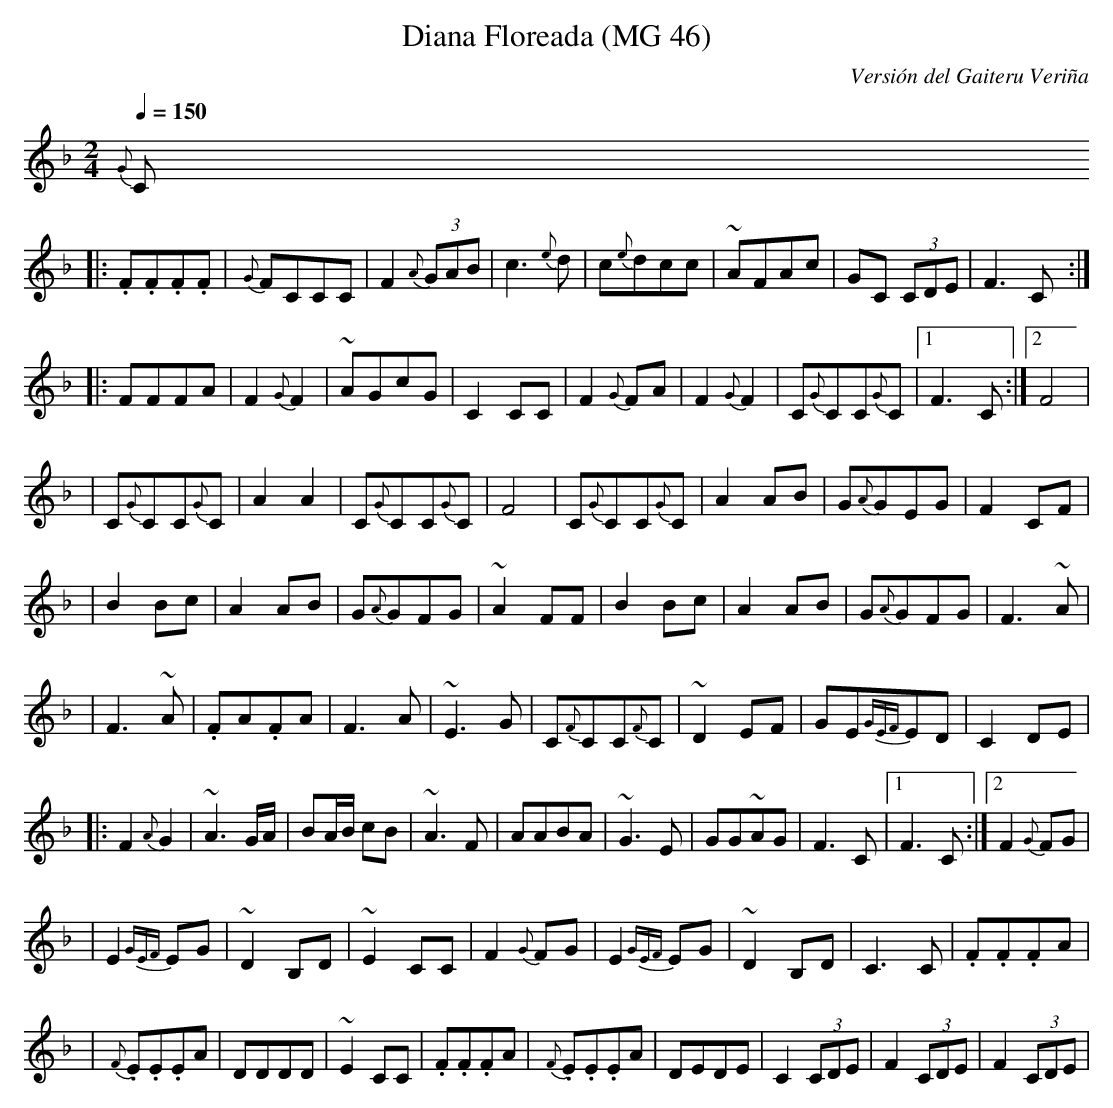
X:1
T:Diana Floreada (MG 46)
C:Versión del Gaiteru Veriña
M:2/4
L:1/8
Q:1/4=150
E:Nivel 4
K:F
{G}C
|: .F.F.F.F|{G}FCCC|F2 {A}(3GAB|c3 {e}d|c{e}dcc|~AFAc|GC (3CDE|F3 C :|
|: FFFA|F2 {G}F2|~AGcG|C2 CC|F2 {G}FA|F2 {G}F2|C{G}CC{G}C|[1 F3 C :|[2 F4|
|C{G}CC{G}C|A2 A2|C{G}CC{G}C|F4|C{G}CC{G}C|A2 AB|G{A}GEG|F2 CF|
|B2 Bc|A2 AB|G{A}GFG|~A2 FF|B2 Bc|A2 AB|G{A}GFG|F3 ~A|
|F3 ~A|.FA.FA|F3 A|~E3 G|C{F}CC{F}C|~D2 EF|GE{GEF}ED|C2 DE|
|: F2 {A}G2|~A3 G/A/|BA/B/ cB|~A3 F|AABA|~G3 E|GG~AG|F3 C|[1 F3 C :|[2 F2 {G}FG|
|E2 {GEF}EG|~D2 B,D|~E2 CC|F2 {G}FG|E2 {GEF}EG|~D2 B,D|C3 C|.F.F.FA|
|{F}.E.E.EA|DDDD|~E2 CC|.F.F.FA|{F}.E.E.EA|DEDE|C2 (3CDE|F2 (3CDE|F2 (3CDE|
